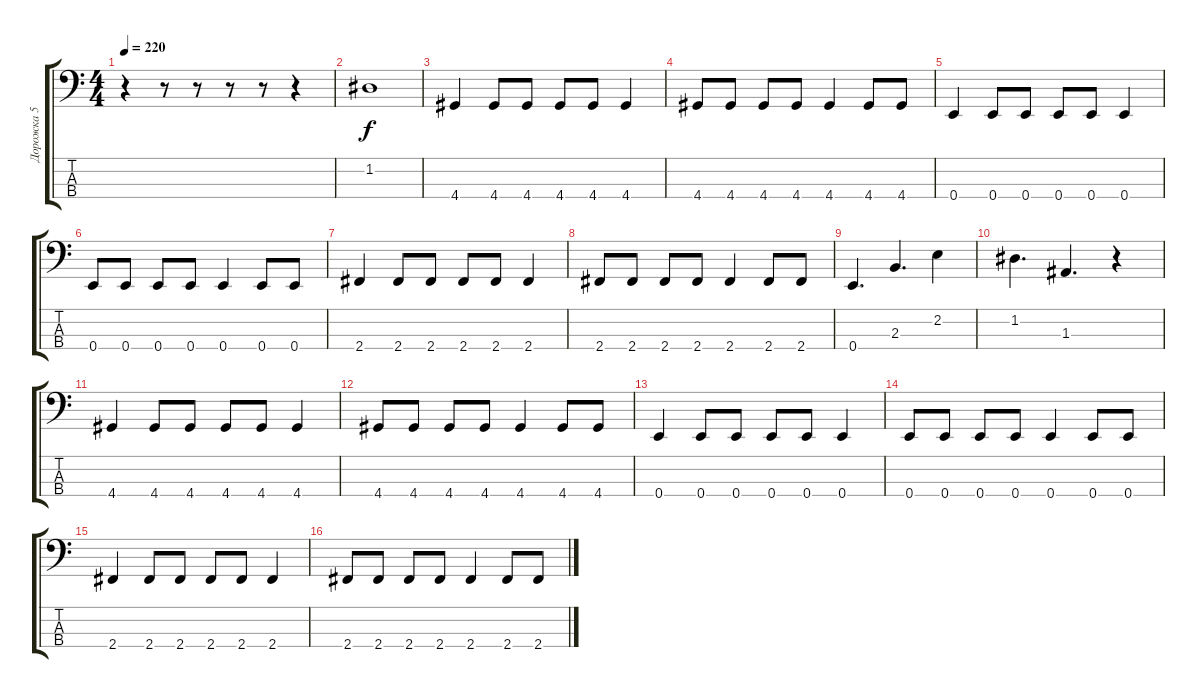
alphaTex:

\track ("Дорожка 5" "Дорожка 5") {instrument electricbassfinger}
\staff {score tabs}
\tuning (G2 D2 A1 E1) {hide}
\ts (4 4)
\tempo 220
\clef f4
\ks c
r.4{dy f} r.8 r.8 r.8 r.8 r.4 |
1.2.1 |
4.4.4 4.4.8 4.4.8 4.4.8 4.4.8 4.4.4 |
4.4.8 4.4.8 4.4.8 4.4.8 4.4.4 4.4.8 4.4.8 |
0.4.4 0.4.8 0.4.8 0.4.8 0.4.8 0.4.4 |
0.4.8 0.4.8 0.4.8 0.4.8 0.4.4 0.4.8 0.4.8 |
2.4.4 2.4.8 2.4.8 2.4.8 2.4.8 2.4.4 |
2.4.8 2.4.8 2.4.8 2.4.8 2.4.4 2.4.8 2.4.8 |
0.4.4{d} 2.3.4{d} 2.2.4 |
1.2.4{d} 1.3.4{d} r.4 |
4.4.4 4.4.8 4.4.8 4.4.8 4.4.8 4.4.4 |
4.4.8 4.4.8 4.4.8 4.4.8 4.4.4 4.4.8 4.4.8 |
0.4.4 0.4.8 0.4.8 0.4.8 0.4.8 0.4.4 |
0.4.8 0.4.8 0.4.8 0.4.8 0.4.4 0.4.8 0.4.8 |
2.4.4 2.4.8 2.4.8 2.4.8 2.4.8 2.4.4 |
2.4.8 2.4.8 2.4.8 2.4.8 2.4.4 2.4.8 2.4.8
